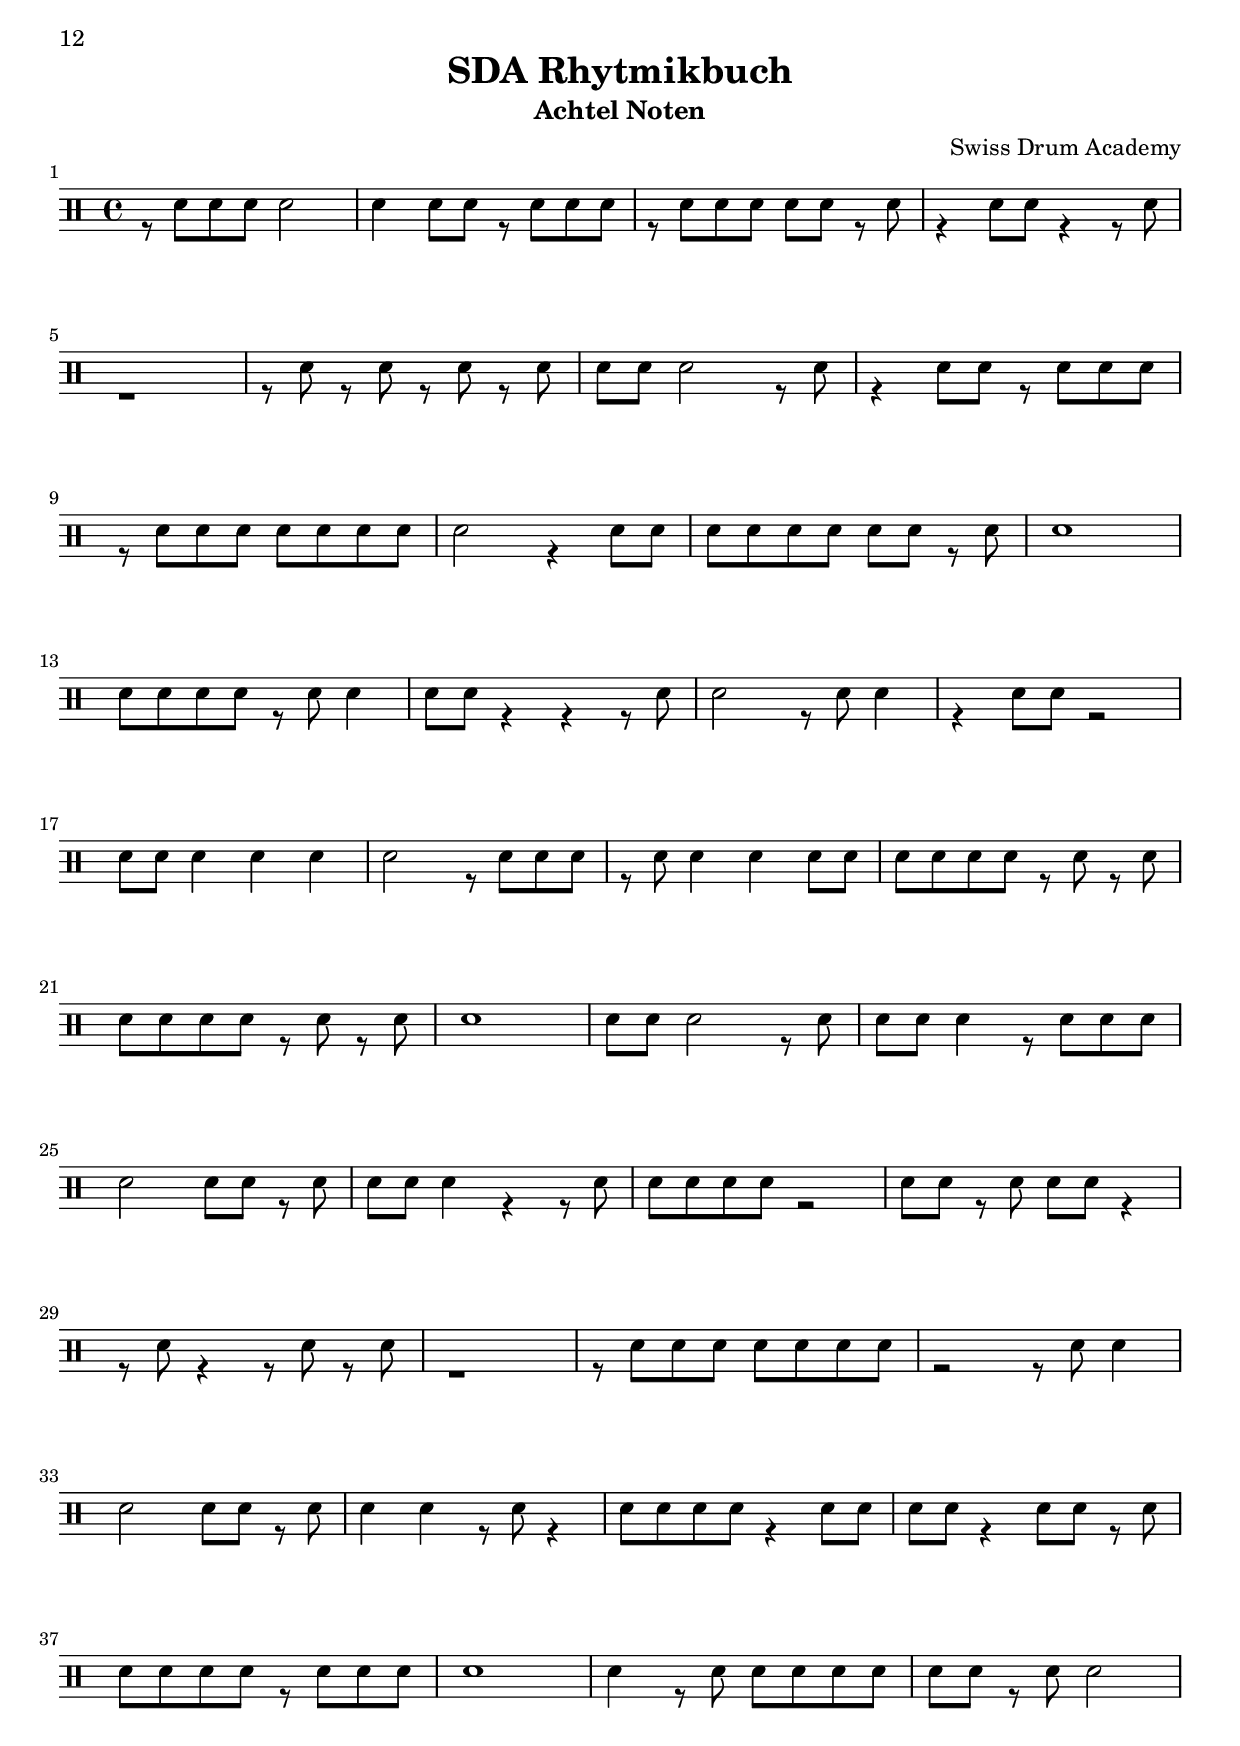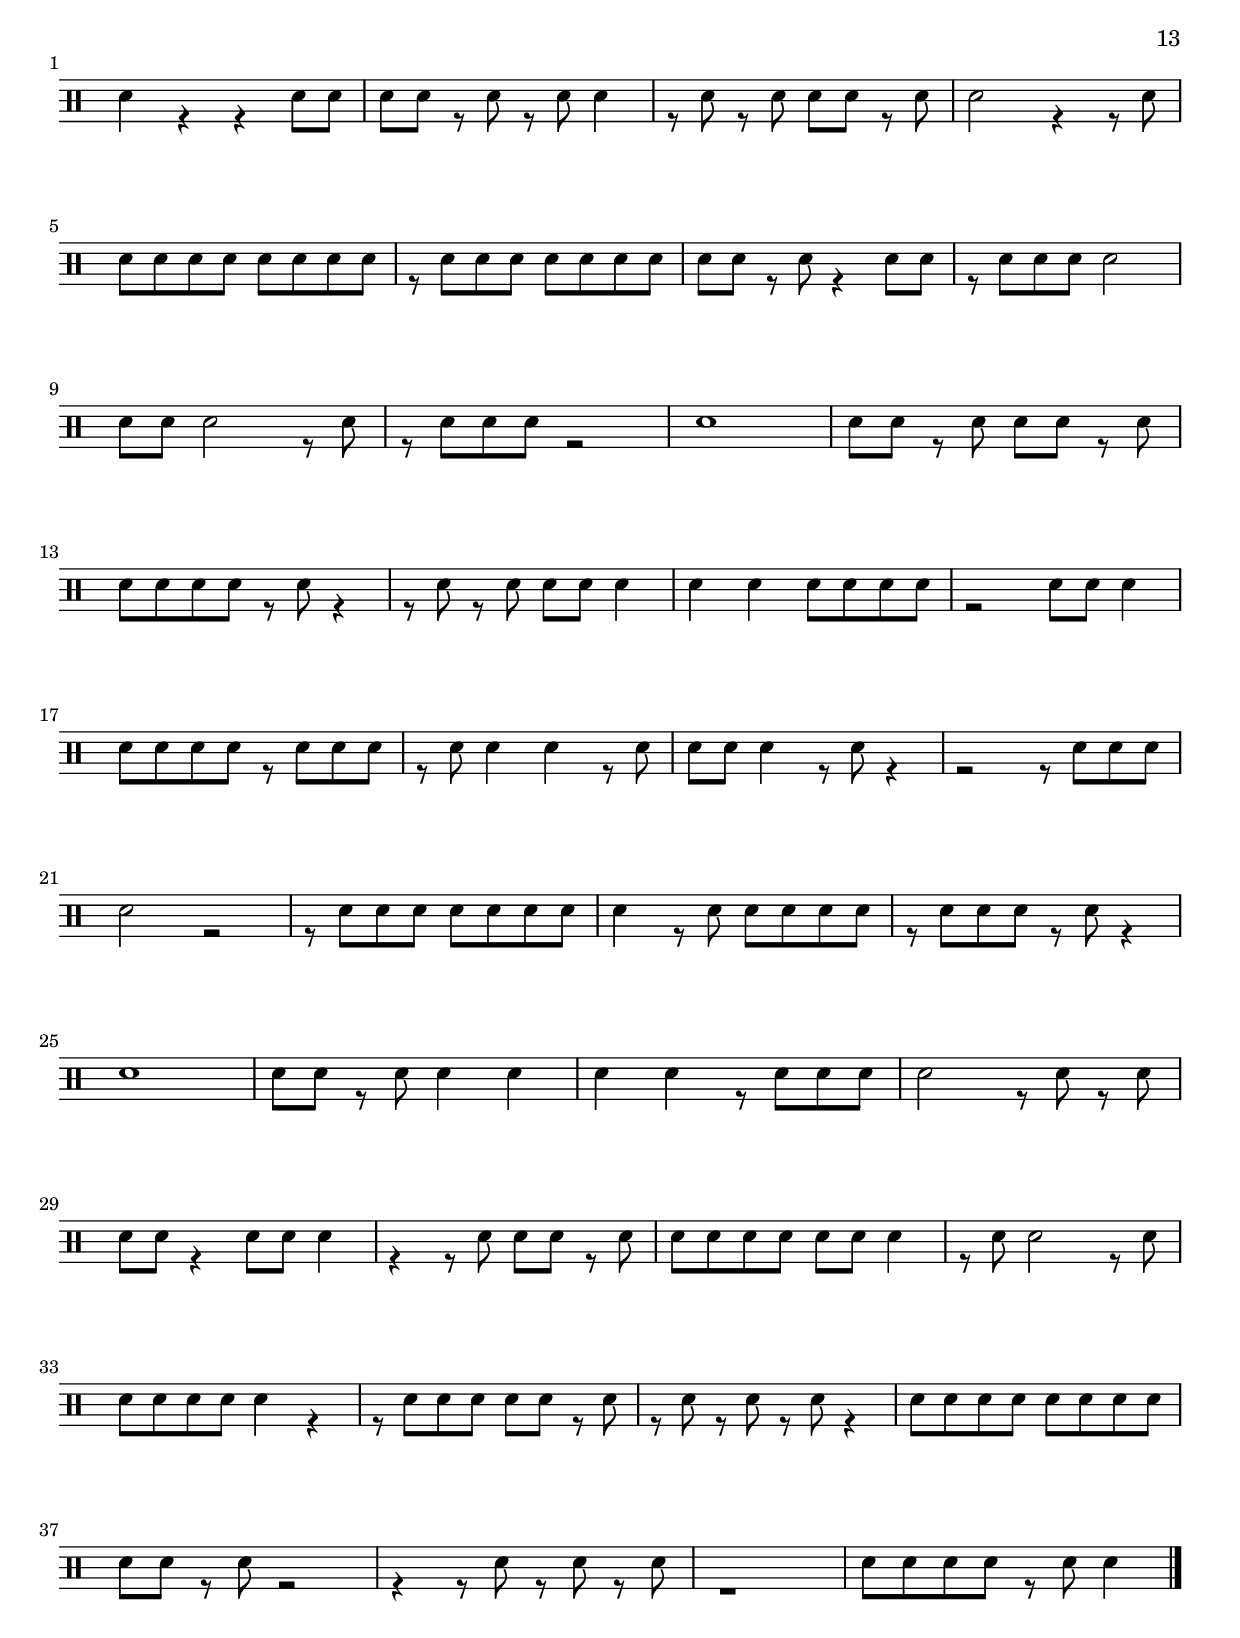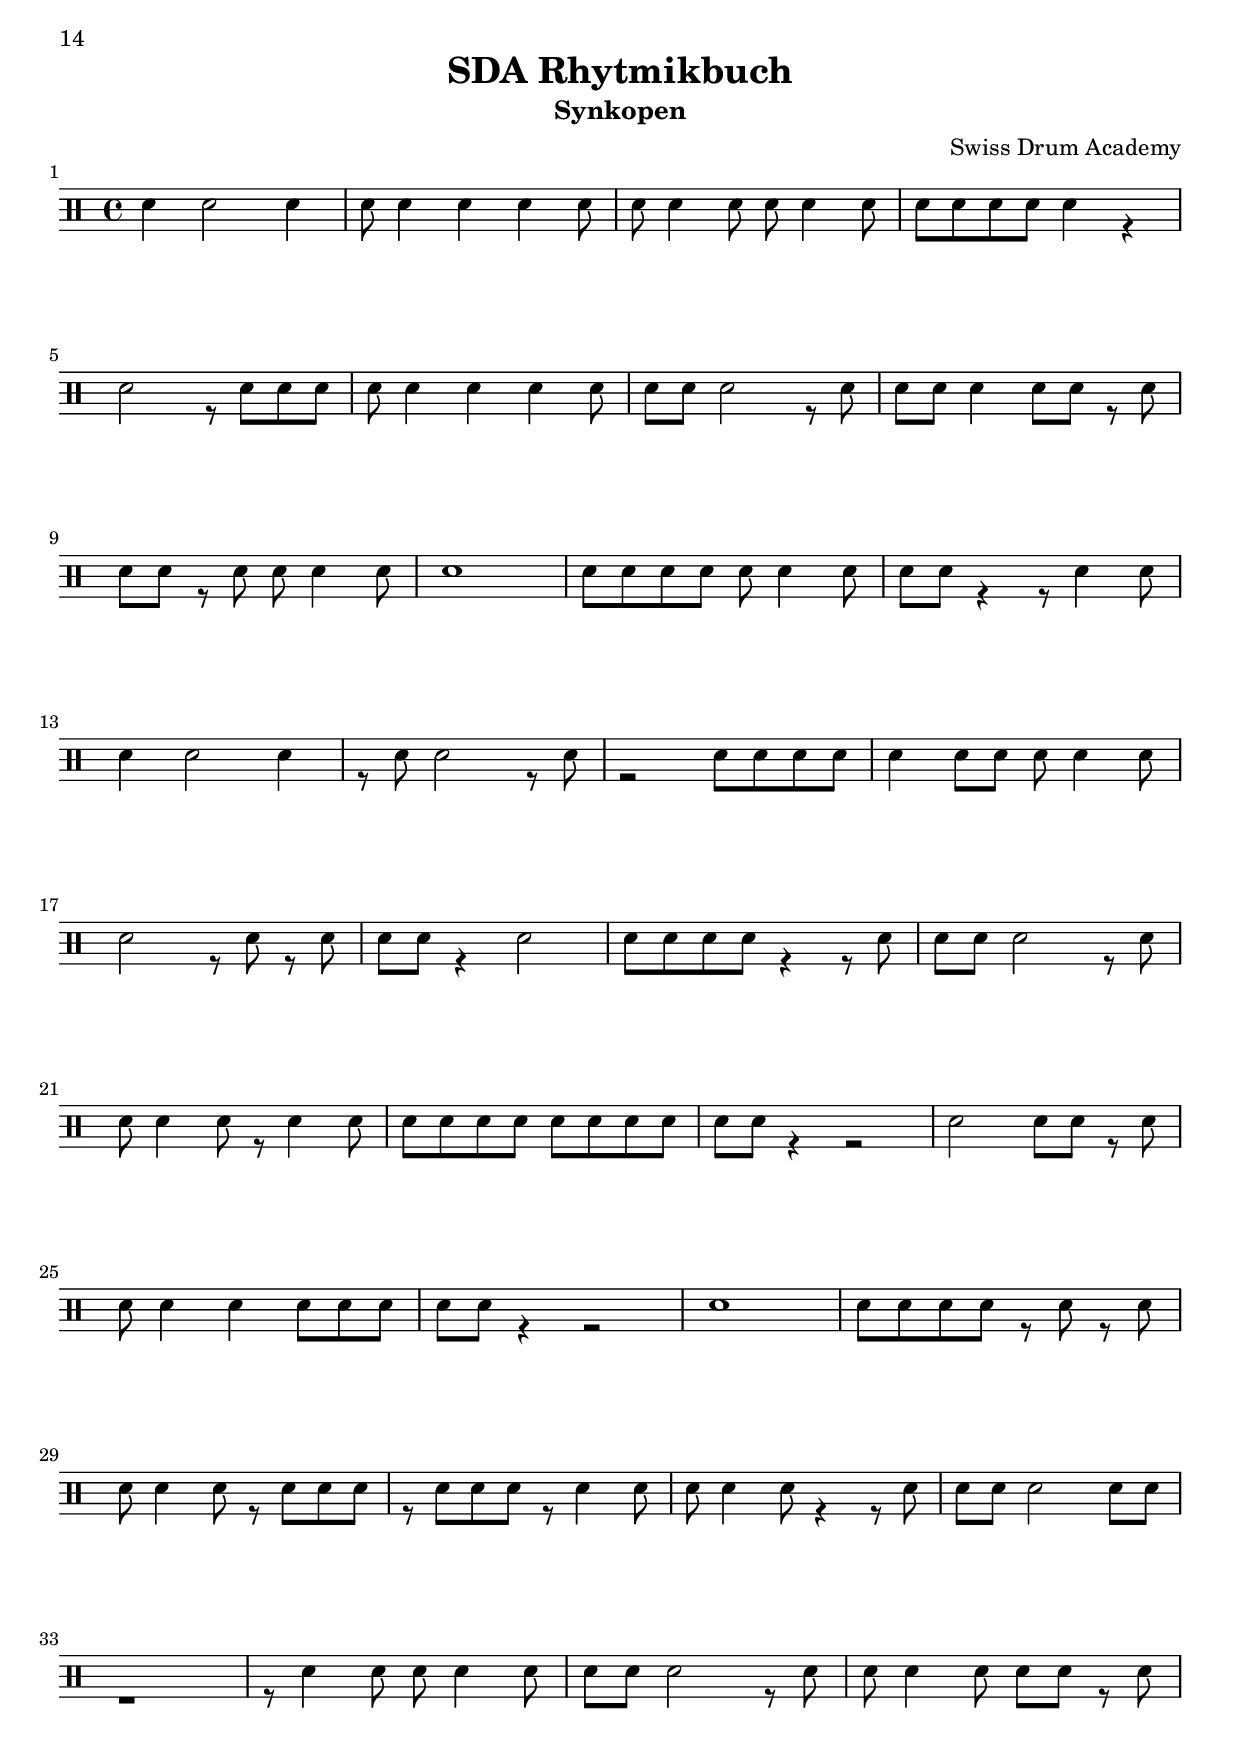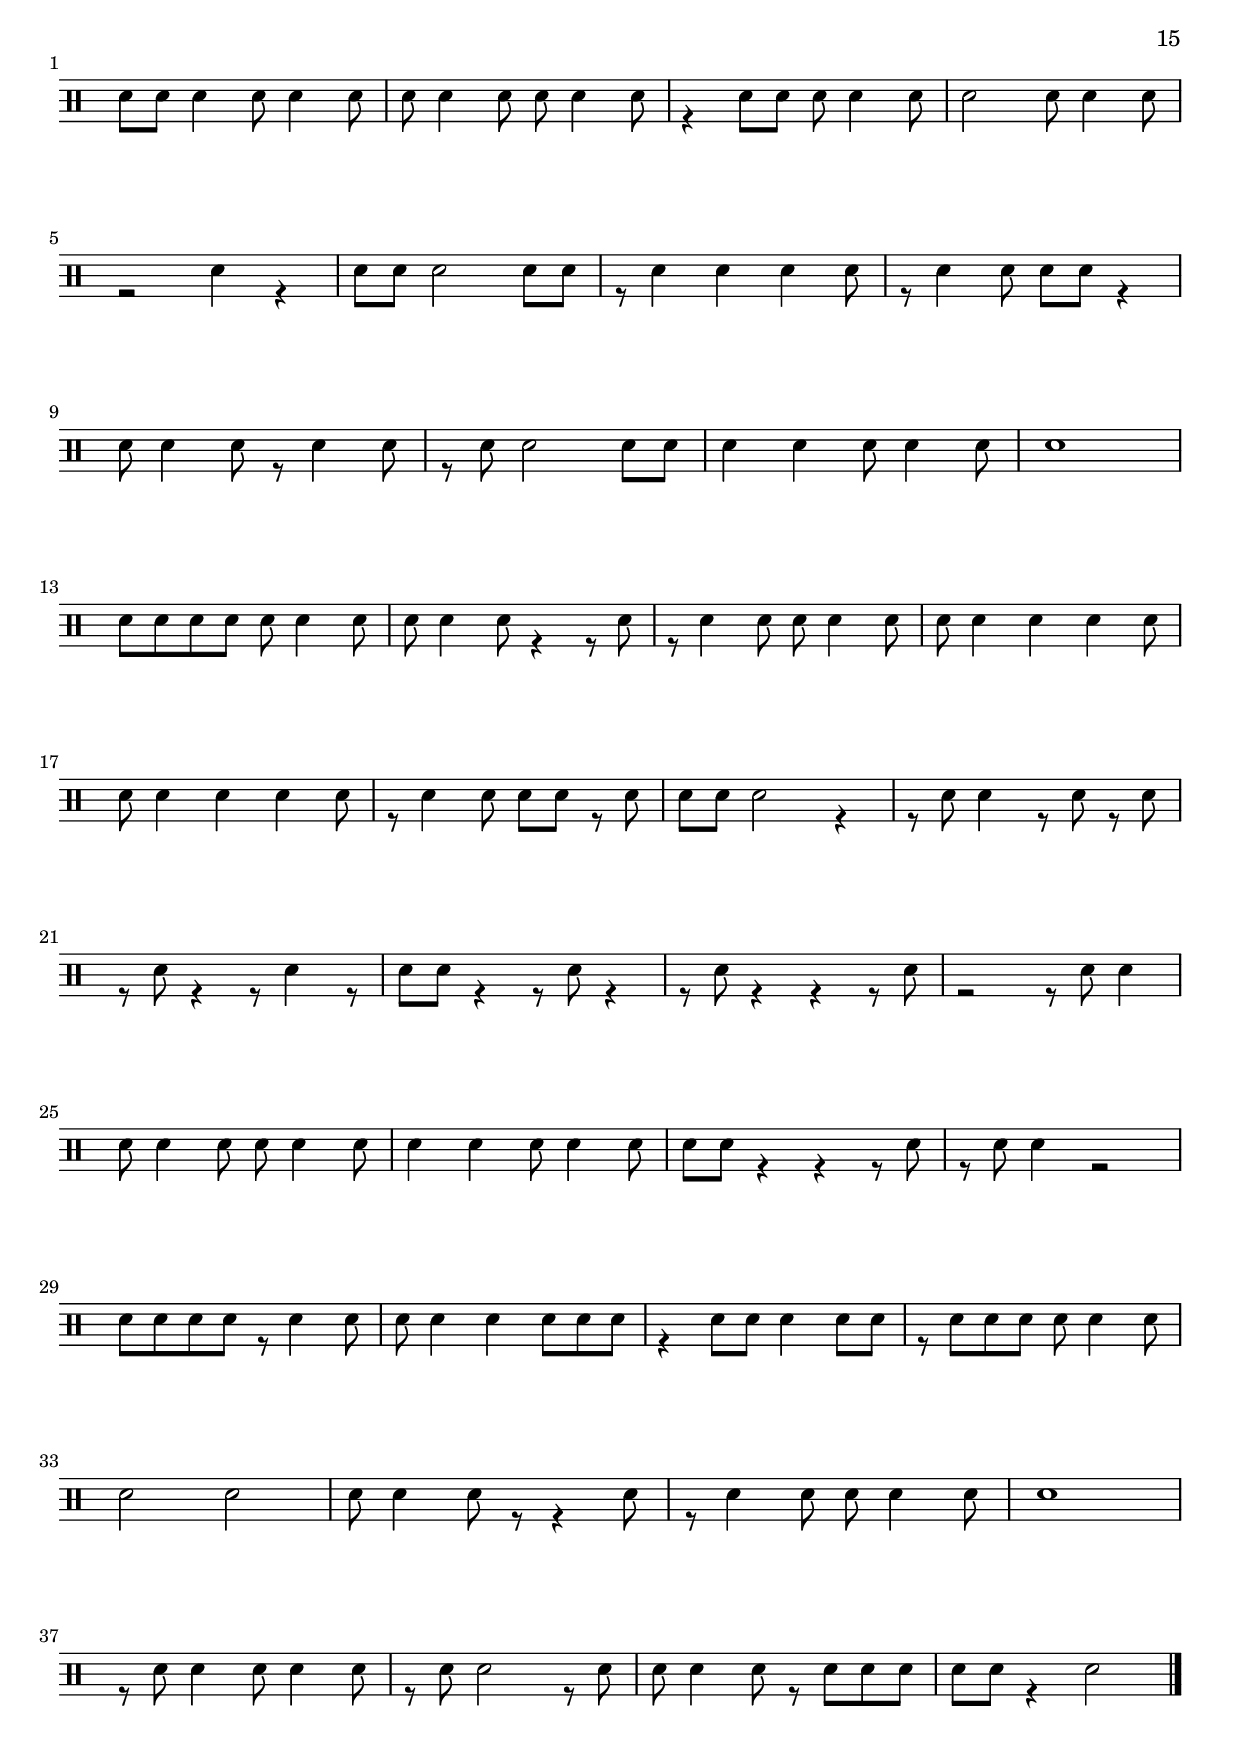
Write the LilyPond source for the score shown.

\version "2.18.2"

\version "2.18.2"

ticktock = \drummode {
	hiwoodblock 4 lowoodblock lowoodblock lowoodblock
}


swingRideBar = \drummode
{
	cymr4 \scaleDurations 2/3 { cymr8*2 cymr8 } cymr4 \scaleDurations 2/3 { cymr8*2 cymr8 }
}

dora = \drummode
{
	sn16 sn8 sn16
}

swingMarkup = \mark \markup {
	\hspace #15
	\line \general-align #Y #DOWN { \score {
	\new Staff \with {
		fontSize = #-2
		\override StaffSymbol #'line-count = #0
		\override VerticalAxisGroup #'Y-extent = #'(0 . 0)
	}
	\relative {
		\stemUp
		\override Score.SpacingSpanner
			#'common-shortest-duration = #(ly:make-moment 3 16)
		\override Beam #'positions = #'(2.5 . 2.5)
		b'8[ b8]
	}
	\layout {
		ragged-right= ##t
		indent = 0
		\context {
		\Staff \remove "Clef_engraver"
		\remove "Time_signature_engraver" }
	}} " ="
	\score { \new Staff \with {
		fontSize = #-2
		\override StaffSymbol #'line-count = #0
		\override VerticalAxisGroup #'Y-extent = #'(0 . 0)
	}
	\relative {
		\stemUp
		\override Score.SpacingSpanner
			#'common-shortest-duration = #(ly:make-moment 3 16)
		\override Beam #'positions = #'(2.5 . 2.5)
		\times 2/3 { b'8[ r b8] }
	}
	\layout {
		ragged-right= ##t
		indent = 0
		\context {
			\Staff
			\remove "Clef_engraver"
			\remove "Time_signature_engraver" }
		}}
	\fontsize #-2
	\italic { "  swing" }
	}
}



\layout {
	indent = 0
}

\paper {
	first-page-number = #12
	print-first-page-number = ##t
}


snarePatternTwelve = {
	\drummode {
		r8 sn8 sn8 sn8 sn2 | sn4 sn8 sn8 r8 sn8 sn8 sn8 | r8 sn8 sn8 sn8 sn8 sn8 r8 sn8 | r4 sn8 sn8 r4 r8 sn8 
		\break
		r1 r8 sn8 r8 sn8 r8 sn8 r8 sn8 |  sn8 sn8 sn2 r8 sn8 | r4 sn8 sn8 r8 sn8 sn8 sn8 |
		\break
		r8 sn8 sn8 sn8 sn8 sn8 sn8 sn8 | sn2 r4 sn8 sn8 | sn8 sn8 sn8 sn8 sn8 sn8 r8 sn8 | sn1 |
		\break
		sn8 sn8 sn8 sn8 r8 sn8 sn4 | sn8 sn8 r4 r4 r8 sn8 | sn2 r8 sn8 sn4 | r4 sn8 sn8 r2 |
		\break
		sn8 sn8 sn4 sn4 sn4 | sn2 r8 sn8 sn8 sn8 | r8 sn8 sn4 sn4 sn8 sn8 | sn8 sn8 sn8 sn8 r8 sn8 r8 sn8 |
		\break
		sn8 sn8 sn8 sn8 r8 sn8 r8 sn8 | sn1 | sn8 sn8  sn2 r8 sn8 | sn8 sn8 sn4 r8 sn8 sn8 sn8 |
		\break
		sn2 sn8 sn8 r8 sn8 | sn8 sn8 sn4 r4 r8 sn8 | sn8 sn8 sn8 sn8 r2 | sn8 sn8 r8 sn8 sn8 sn8  r4 |
		\break
		r8 sn8 r4 r8 sn8 r8 sn8 | r1 | r8 sn8 sn8 sn8 sn8 sn8 sn8 sn8 | r2 r8 sn8 sn4 |
		\break
		sn2 sn8 sn8 r8 sn8 | sn4 sn4 r8 sn8 r4 | sn8 sn8 sn8 sn8 r4 sn8 sn8 | sn8 sn8 r4 sn8 sn8 r8 sn8 |
		\break
		sn8 sn8 sn8 sn8 r8 sn8 sn8 sn8 | sn1 | sn4 r8 sn8 sn8 sn8 sn8 sn8 | sn8 sn8 r8 sn8 sn2|      
	}
}

snarePatternThirteen = {
	\drummode {
		sn4 r4 r4 sn8 sn8 | sn8 sn8 r8 sn8 r8 sn8 sn4 | r8 sn8 r8 sn8 sn8 sn8 r8 sn8 | sn2 r4 r8 sn8 |
		\break
		sn8 sn8 sn8 sn8 sn8 sn8 sn8 sn8 | r8 sn8 sn8 sn8 sn8 sn8 sn8 sn8 | sn8 sn8 r8 sn8 r4 sn8 sn8 | r8 sn8 sn8 sn8 sn2 |
		\break
		sn8 sn8 sn2 r8 sn8 | r8 sn8 sn8 sn8 r2 | sn1 | sn8 sn8 r8 sn8 sn8 sn8 r8 sn8 |
		\break
		sn8 sn8 sn8 sn8 r8 sn8 r4 | r8 sn8 r8 sn8 sn8 sn8 sn4 | sn4 sn4 sn8 sn8 sn8 sn8 | r2 sn8 sn8 sn4 |
		\break
		sn8 sn8 sn8 sn8 r8 sn8 sn8 sn8 | r8 sn8 sn4 sn4 r8 sn8 | sn8 sn8 sn4 r8 sn8 r4 | r2 r8 sn8 sn8 sn8 |
		\break
		sn2 r2 | r8 sn8 sn8 sn8 sn8 sn8 sn8 sn8 | sn4 r8 sn8 sn8 sn8 sn8 sn8 | r8 sn8 sn8 sn8 r8 sn8 r4 |
		\break
		sn1 | sn8 sn8 r8 sn8 sn4 sn4 | sn4 sn4 r8 sn8 sn8 sn8 | sn2 r8 sn8 r8 sn8 |
		\break
		sn8 sn8 r4 sn8 sn8 sn4 | r4 r8 sn8 sn8 sn8 r8 sn8 | sn8 sn8 sn8 sn8 sn8 sn8 sn4 | r8 sn8 sn2 r8 sn8 |
		\break
		sn8 sn8 sn8 sn8 sn4 r4 | r8 sn8 sn8 sn8 sn8 sn8 r8 sn8 | r8 sn8 r8 sn8 r8 sn8 r4 | sn8 sn8 sn8 sn8 sn8 sn8 sn8 sn8 |
		\break
		sn8 sn8 r8 sn8 r2 | r4 r8 sn8 r8 sn8 r8 sn8 | r1 | sn8 sn8 sn8 sn8 r8 sn8 sn4 | 
		      
	}
}

snarePatternFourteen = {
	\drummode {
		sn4 sn2 sn4 | sn8 sn4 sn4 sn4 sn8 | sn8 sn4 sn8 sn8 sn4 sn8 | sn8 sn8 sn8 sn8 sn4 r4 |
		\break
		sn2 r8 sn8 sn8 sn8 | sn8 sn4 sn4 sn4 sn8 | sn8 sn8 sn2 r8 sn8 | sn8 sn8 sn4 sn8 sn8 r8 sn8 |
		\break
		sn8 sn8 r8 sn8 sn8 sn4 sn8 | sn1 | sn8 sn8 sn8 sn8 sn8 sn4 sn8 | sn8 sn8 r4 r8 sn4 sn8 |
		\break
		sn4 sn2 sn4 | r8 sn8 sn2 r8 sn8 | r2 sn8 sn8 sn8 sn8 | sn4 sn8 sn8 sn8 sn4 sn8 |
		\break
		sn2 r8 sn8 r8 sn8 | sn8 sn8 r4 sn2 | sn8 sn8 sn8 sn8 r4 r8 sn8 | sn8 sn8 sn2 r8 sn8 |
		\break
		sn8 sn4 sn8 r8 sn4 sn8 | sn8 sn8 sn8 sn8 sn8 sn8 sn8 sn8 | sn8 sn8 r4 r2 | sn2 sn8 sn8 r8 sn8 |
		\break
		sn8 sn4 sn4 sn8 sn8 sn8 | sn8 sn8 r4 r2 | sn1 | sn8 sn8 sn8 sn8 r8 sn8 r8 sn8 |
		\break
		sn8 sn4 sn8 r8 sn8 sn8 sn8 | r8 sn8 sn8 sn8 r8 sn4 sn8 | sn8 sn4 sn8 r4 r8 sn8 | sn8 sn8 sn2 sn8 sn8 |
		\break
		r1 | r8 sn4 sn8 sn8 sn4 sn8 | sn8 sn8 sn2 r8 sn8 | sn8  sn4 sn8 sn8 sn8 r8 sn8 |
		\break 
	}
}

snarePatternFifteen = {
	\drummode {
		sn8 sn8 sn4 sn8 sn4 sn8 | sn8 sn4 sn8 sn8 sn4 sn8 | r4 sn8 sn8 sn8 sn4 sn8 | sn2 sn8 sn4 sn8 |
		\break
		r2 sn4 r4 | sn8 sn8 sn2 sn8 sn8 | r8 sn4 sn4 sn4 sn8 | r8 sn4 sn8 sn8 sn8 r4 |
		\break
		sn8 sn4 sn8 r8 sn4 sn8 | r8 sn8 sn2 sn8 sn8 | sn4 sn4 sn8 sn4 sn8 | sn1 |
		\break
		sn8 sn8 sn8 sn8 sn8 sn4 sn8 | sn8 sn4 sn8 r4 r8 sn8 | r8 sn4 sn8 sn8 sn4 sn8 | sn8 sn4 sn4 sn4 sn8 |
		\break
		sn8 sn4 sn4 sn4 sn8 | r8 sn4 sn8 sn8 sn8 r8 sn8 | sn8 sn8 sn2 r4 | r8 sn8 sn4 r8 sn8 r8 sn8 |
		\break
		r8 sn8 r4 r8 sn4 r8 | sn8 sn8 r4 r8 sn8 r4 | r8 sn8 r4 r4 r8 sn8 | r2 r8 sn8 sn4 |
		\break
		sn8 sn4 sn8 sn8 sn4 sn8 | sn4 sn4 sn8 sn4 sn8 | sn8 sn8 r4 r4 r8 sn8 | r8 sn8 sn4 r2 |
		\break
		sn8 sn8 sn8 sn8 r8 sn4 sn8 | sn8 sn4 sn4 sn8 sn8 sn8 | r4 sn8 sn8 sn4 sn8 sn8 | r8 sn8 sn8 sn8 sn8 sn4 sn8 |
		\break
		sn2 sn2 | sn8 sn 4 sn8 r8 r4 sn8 | r8 sn4 sn8 sn8 sn4 sn8 | sn1
		\break
		r8 sn8 sn4 sn8 sn4 sn8 | r8 sn8 sn2 r8 sn8 | sn8 sn4 sn8 r8 sn8 sn8 sn8 | sn8 sn8 r4 sn2
		\break
	}
}

bdPattern = {
	\drummode {
		\repeat unfold 156 { bd4 }
		\scaleDurations 2/3 { bd8*2 bd4 s8 bd8 s2 s4 }
	}
	
}

outPDFAchtelNoten = \drummode
{
	\set Score.barNumberVisibility = #all-bar-numbers-visible
	\new DrumVoice {
		\voiceTwo
		\snarePatternTwelve

	}

	\pageBreak

	\set Score.currentBarNumber = 1 	
	\new DrumVoice {
		\voiceTwo
		\snarePatternThirteen
	}
	
	\pageBreak
	
}

outPDFSynkopen = \drummode
{
	\set Score.barNumberVisibility = #all-bar-numbers-visible
	\new DrumVoice {
		\voiceTwo
		\snarePatternFourteen

	}

	\pageBreak

	\set Score.currentBarNumber = 1 	
	\new DrumVoice {
		\voiceTwo
		\snarePatternFifteen
	}
	
}


\book {
	\bookpart {
		
		\header
		{
			title="SDA Rhytmikbuch"
			subtitle="Achtel Noten"
			composer="Swiss Drum Academy"
		}

		\score
		{
			\drums
			{
		%		\tempo 4=120
				\outPDFAchtelNoten
				\bar "|."
			}
		
			\layout
			{
		%    \set countPercentRepeats = ##t
		%    \set repeatCountVisibility = #(every-nth-repeat-count-visible 1)
			}
		}
	}
	\bookpart {

		\header
		{
			title="SDA Rhytmikbuch"
			subtitle="Synkopen"
			composer="Swiss Drum Academy"
		}

		\score {
			\drums {
			%		\tempo 4=120
					\outPDFSynkopen
					\bar "|."
				}
			
				\layout
				{
			%    \set countPercentRepeats = ##t
			%    \set repeatCountVisibility = #(every-nth-repeat-count-visible 1)
			}
		}
	}
}

\book {
	\bookOutputSuffix "12"
	\bookpart {
		\score
		{
			\unfoldRepeats
			{
				\drums
				{
					\tempo 4=100
					\ticktock
					\drummode
					{
						<<
							\new DrumVoice {
								\voiceOne
								\repeat unfold 40 { \ticktock }
							}
							\new DrumVoice {
								\voiceTwo
								\snarePatternTwelve
							}
						>>
					}
				}
			}
			\midi {
			}
		}
	}
}

\book {
	\bookOutputSuffix "13"
	\bookpart {
		\score
		{
			\unfoldRepeats
			{
				\drums
				{
					\tempo 4=100
					\ticktock
					\drummode
					{
						<<
							\new DrumVoice {
								\voiceOne
								\repeat unfold 40 { \ticktock }
							}
							\new DrumVoice {
								\voiceTwo
								\snarePatternThirteen
							}
						>>
					}
				}
			}
			\midi {
			}
		}
	}
}

\book {
	\bookOutputSuffix "14"
	\bookpart {
		\score
		{
			\unfoldRepeats
			{
				\drums
				{
					\tempo 4=100
					\ticktock
					\drummode
					{
						<<
							\new DrumVoice {
								\voiceOne
								\repeat unfold 36 { \ticktock }
							}
							\new DrumVoice {
								\voiceTwo
								\snarePatternFourteen
							}
						>>
					}
				}
			}
			\midi {
			}
		}
	}
}

\book {
	\bookOutputSuffix "15"
	\bookpart {
		\score
		{
			\unfoldRepeats
			{
				\drums
				{
					\tempo 4=100
					\ticktock
					\drummode
					{
						<<
							\new DrumVoice {
								\voiceOne
								\repeat unfold 40 { \ticktock }
							}
							\new DrumVoice {
								\voiceTwo
								\snarePatternFifteen
							}
						>>
					}
				}
			}
			\midi {
			}
		}
	}
}

